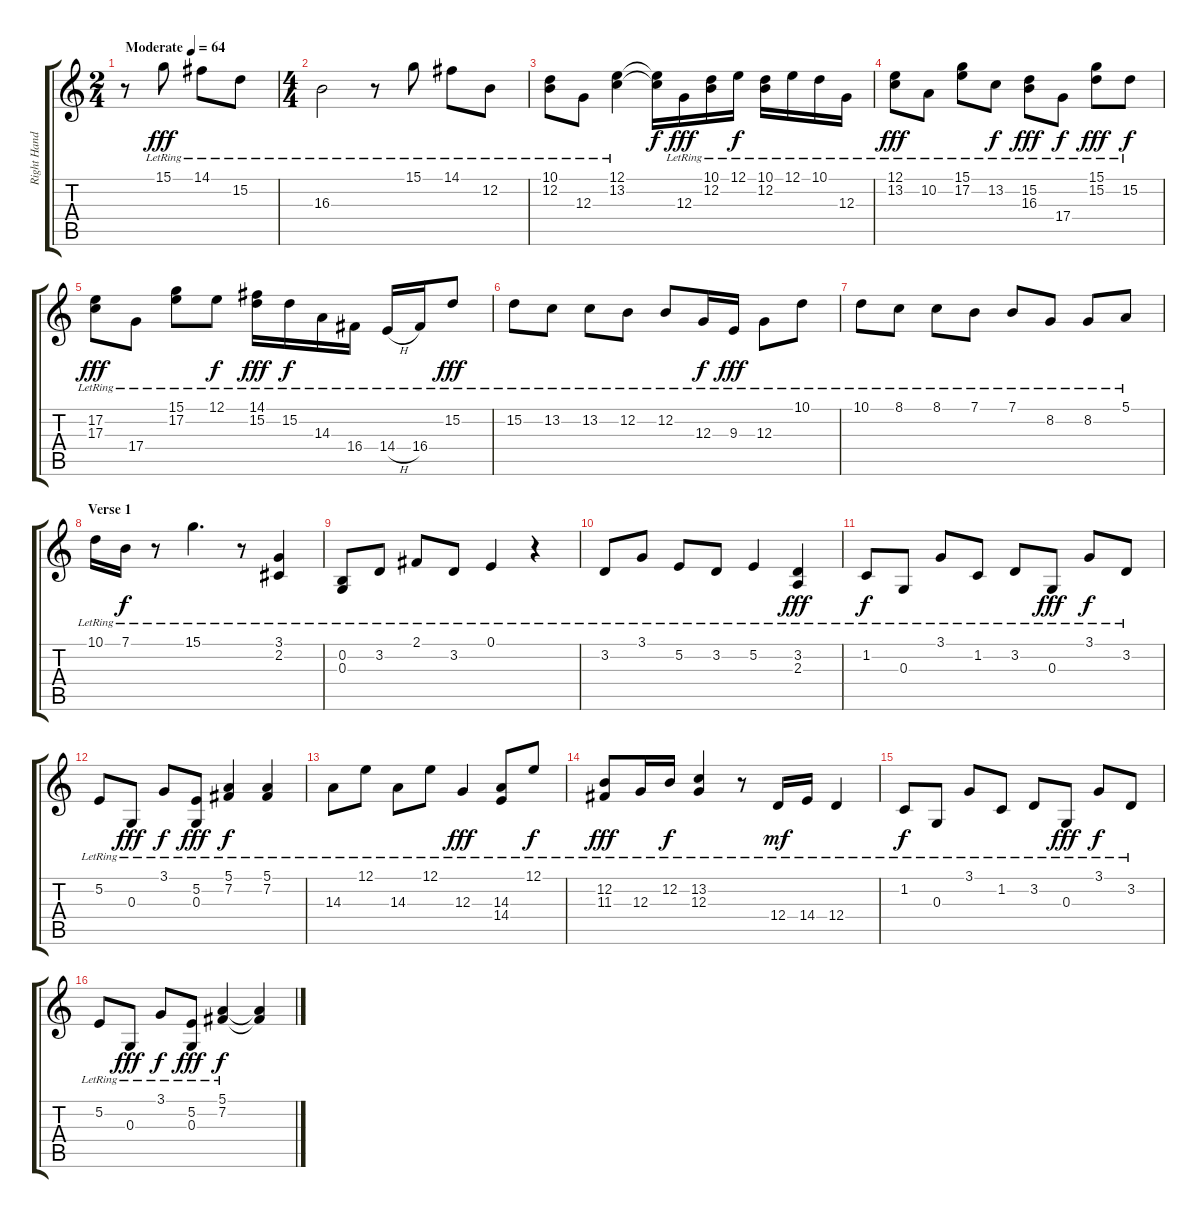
\track ("Right Hand - Mic Michaeli" "Right Hand") {instrument electricgrandpiano}
\staff {score tabs}
\tuning (E4 B3 G3 D3 A2 E2) {hide}
\ts (2 4)
\tempo (64 "Moderate")
\clef g2
\ks c
r.8{dy fff instrument electricgrandpiano} 15.1{lr}.8 14.1{lr}.8 15.2{lr}.8 |
\ts (4 4)
16.3{lr}.2 r.8 15.1{lr}.8 14.1{lr}.8 12.2{lr}.8 |
(10.1{lr} 12.2{lr}).8 12.3{lr}.8 (12.1{lr} 13.2{lr}).4 (12.1{t} 13.2{t}).16{dy f} 12.3{lr}.16{dy fff} (10.1{lr} 12.2{lr}).16 12.1{lr}.16{dy f} (10.1{lr} 12.2{lr}).16 12.1{lr}.16 10.1{lr}.16 12.3{lr}.16 |
(12.1{lr} 13.2{lr}).8{dy fff} 10.2{lr}.8 (15.1{lr} 17.2{lr}).8 13.2{lr}.8{dy f} (15.2{lr} 16.3{lr}).8{dy fff} 17.4{lr}.8{dy f} (15.1{lr} 15.2{lr}).8{dy fff} 15.2{lr}.8{dy f} |
(17.2{lr} 17.3{lr}).8{dy fff} 17.4{lr}.8 (15.1{lr} 17.2{lr}).8 12.1{lr}.8{dy f} (14.1{lr} 15.2{lr}).16{dy fff} 15.2{lr}.16{dy f} 14.3{lr}.16 16.4{lr}.16 14.4{h lr}.16 16.4{lr}.16 15.2{lr}.8{dy fff} |
15.2{lr}.8 13.2{lr}.8 13.2{lr}.8 12.2{lr}.8 12.2{lr}.8 12.3{lr}.16{dy f} 9.3{lr}.16{dy fff} 12.3{lr}.8 10.1{lr}.8 |
10.1{lr}.8 8.1{lr}.8 8.1{lr}.8 7.1{lr}.8 7.1{lr}.8 8.2{lr}.8 8.2{lr}.8 5.1{lr}.8 |
\section ("" "Verse 1")
10.1{lr}.16 7.1{lr}.16{dy f} r.8 15.1{lr}.4{d} r.8 (3.1{lr} 2.2{lr}).4 |
(0.2{lr} 0.3{lr}).8 3.2{lr}.8 2.1{lr}.8 3.2{lr}.8 0.1{lr}.4 r.4 |
3.2{lr}.8 3.1{lr}.8 5.2{lr}.8 3.2{lr}.8 5.2{lr}.4 (3.2{lr} 2.3{lr}).4{dy fff} |
1.2{lr}.8{dy f} 0.3{lr}.8 3.1{lr}.8 1.2{lr}.8 3.2{lr}.8 0.3{lr}.8{dy fff} 3.1{lr}.8{dy f} 3.2{lr}.8 |
5.2{lr}.8 0.3{lr}.8{dy fff} 3.1{lr}.8{dy f} (5.2{lr} 0.3{lr}).8{dy fff} (5.1{lr} 7.2{lr}).4{dy f} (5.1{lr} 7.2{lr}).4 |
14.3{lr}.8 12.1{lr}.8 14.3{lr}.8 12.1{lr}.8 12.3{lr}.4{dy fff} (14.3{lr} 14.4{lr}).8 12.1{lr}.8{dy f} |
(12.2{lr} 11.3{lr}).8{dy fff} 12.3{lr}.16 12.2{lr}.16{dy f} (13.2{lr} 12.3{lr}).4 r.8 12.4{lr}.16{dy mf} 14.4{lr}.16 12.4{lr}.4 |
1.2{lr}.8{dy f} 0.3{lr}.8 3.1{lr}.8 1.2{lr}.8 3.2{lr}.8 0.3{lr}.8{dy fff} 3.1{lr}.8{dy f} 3.2{lr}.8 |
5.2{lr}.8 0.3{lr}.8{dy fff} 3.1{lr}.8{dy f} (5.2{lr} 0.3{lr}).8{dy fff} (5.1{lr} 7.2{lr}).4{dy f} (5.1{t} 7.2{t}).4
